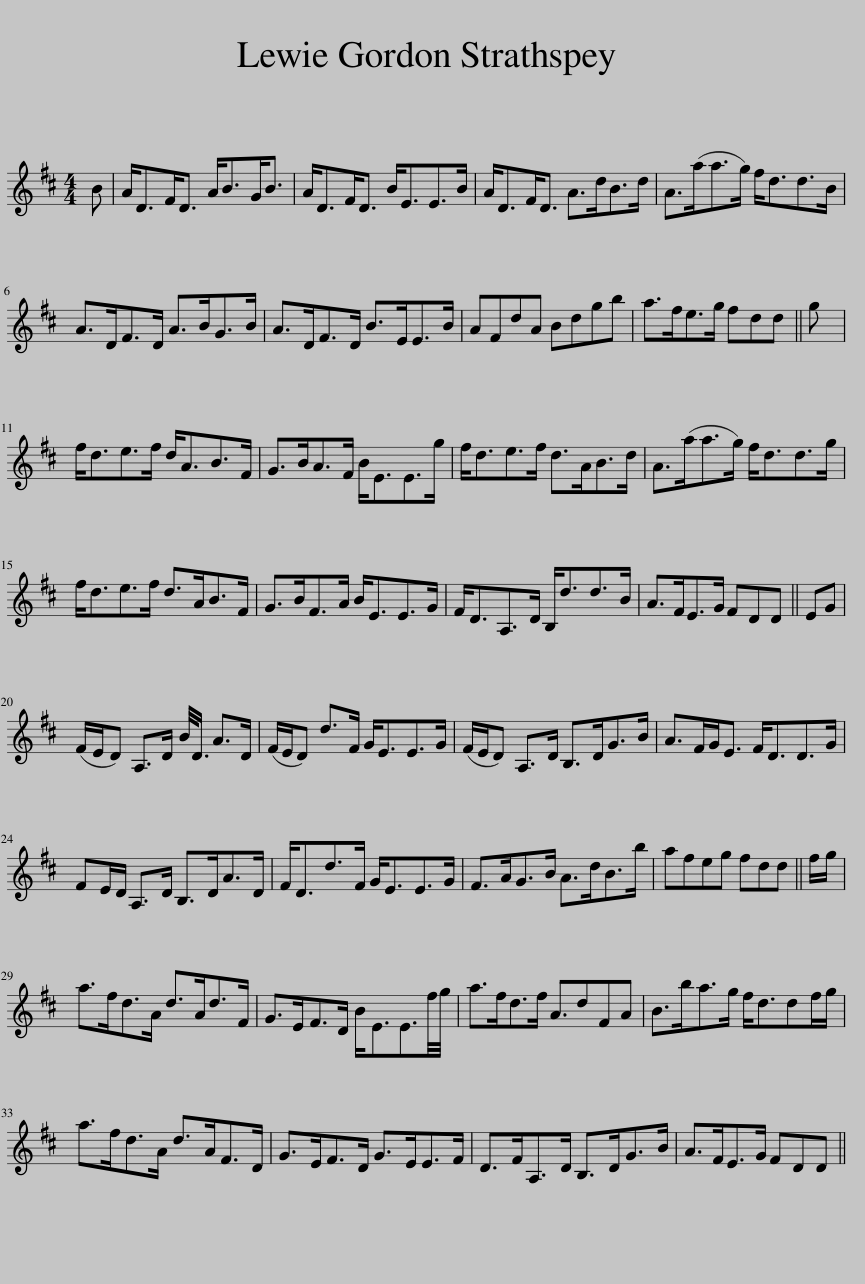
X:1
L:1/8
M:4/4
I:linebreak $
K:D
V:1 treble
V:1
 B | A<DF<D A<BG<B | A<DF<D B<EE>B | A<DF<D A>dB>d | A>(aa>g) f<dd>B |$ %5
 A>DF>D A>BG>B | A>DF>D B>EE>B | AFdA Bdgb | a>fe>g fdd || g |$ %10
 f<de>f d<AB>F | G>BA>F B<EE>g | f<de>f d>AB>d | A>(aa>g) f<dd>g |$ f<de>f d>AB>F | %15
 G>BF>A B<EE>G | F<DA,>D B,<dd>B | A>FE>G FDD || EG |$ (F/E/D) A,>D B/<D/ A>D | %20
 (F/E/D) d>F G<EE>G | (F/E/D) A,>D B,>DG>B | A>FG<E F<DD>G |$ FE/D/ A,>D B,>DA>D | F<Dd>F G<EE>G | %25
 F>AG>B A>dB>b | afeg fdd || f/g/ |$ a>fd>A d>Ad>F | G>EF>D B<EE3/2f/4g/4 | %30
 a>fd>f A3/2dFA | B>ba>g f<ddf/g/ |$ a>fd>A d>AF>D | G>EF>D G>EE>F | D>FA,>D B,>DG>B | %35
 A>FE>G FDD || %36
